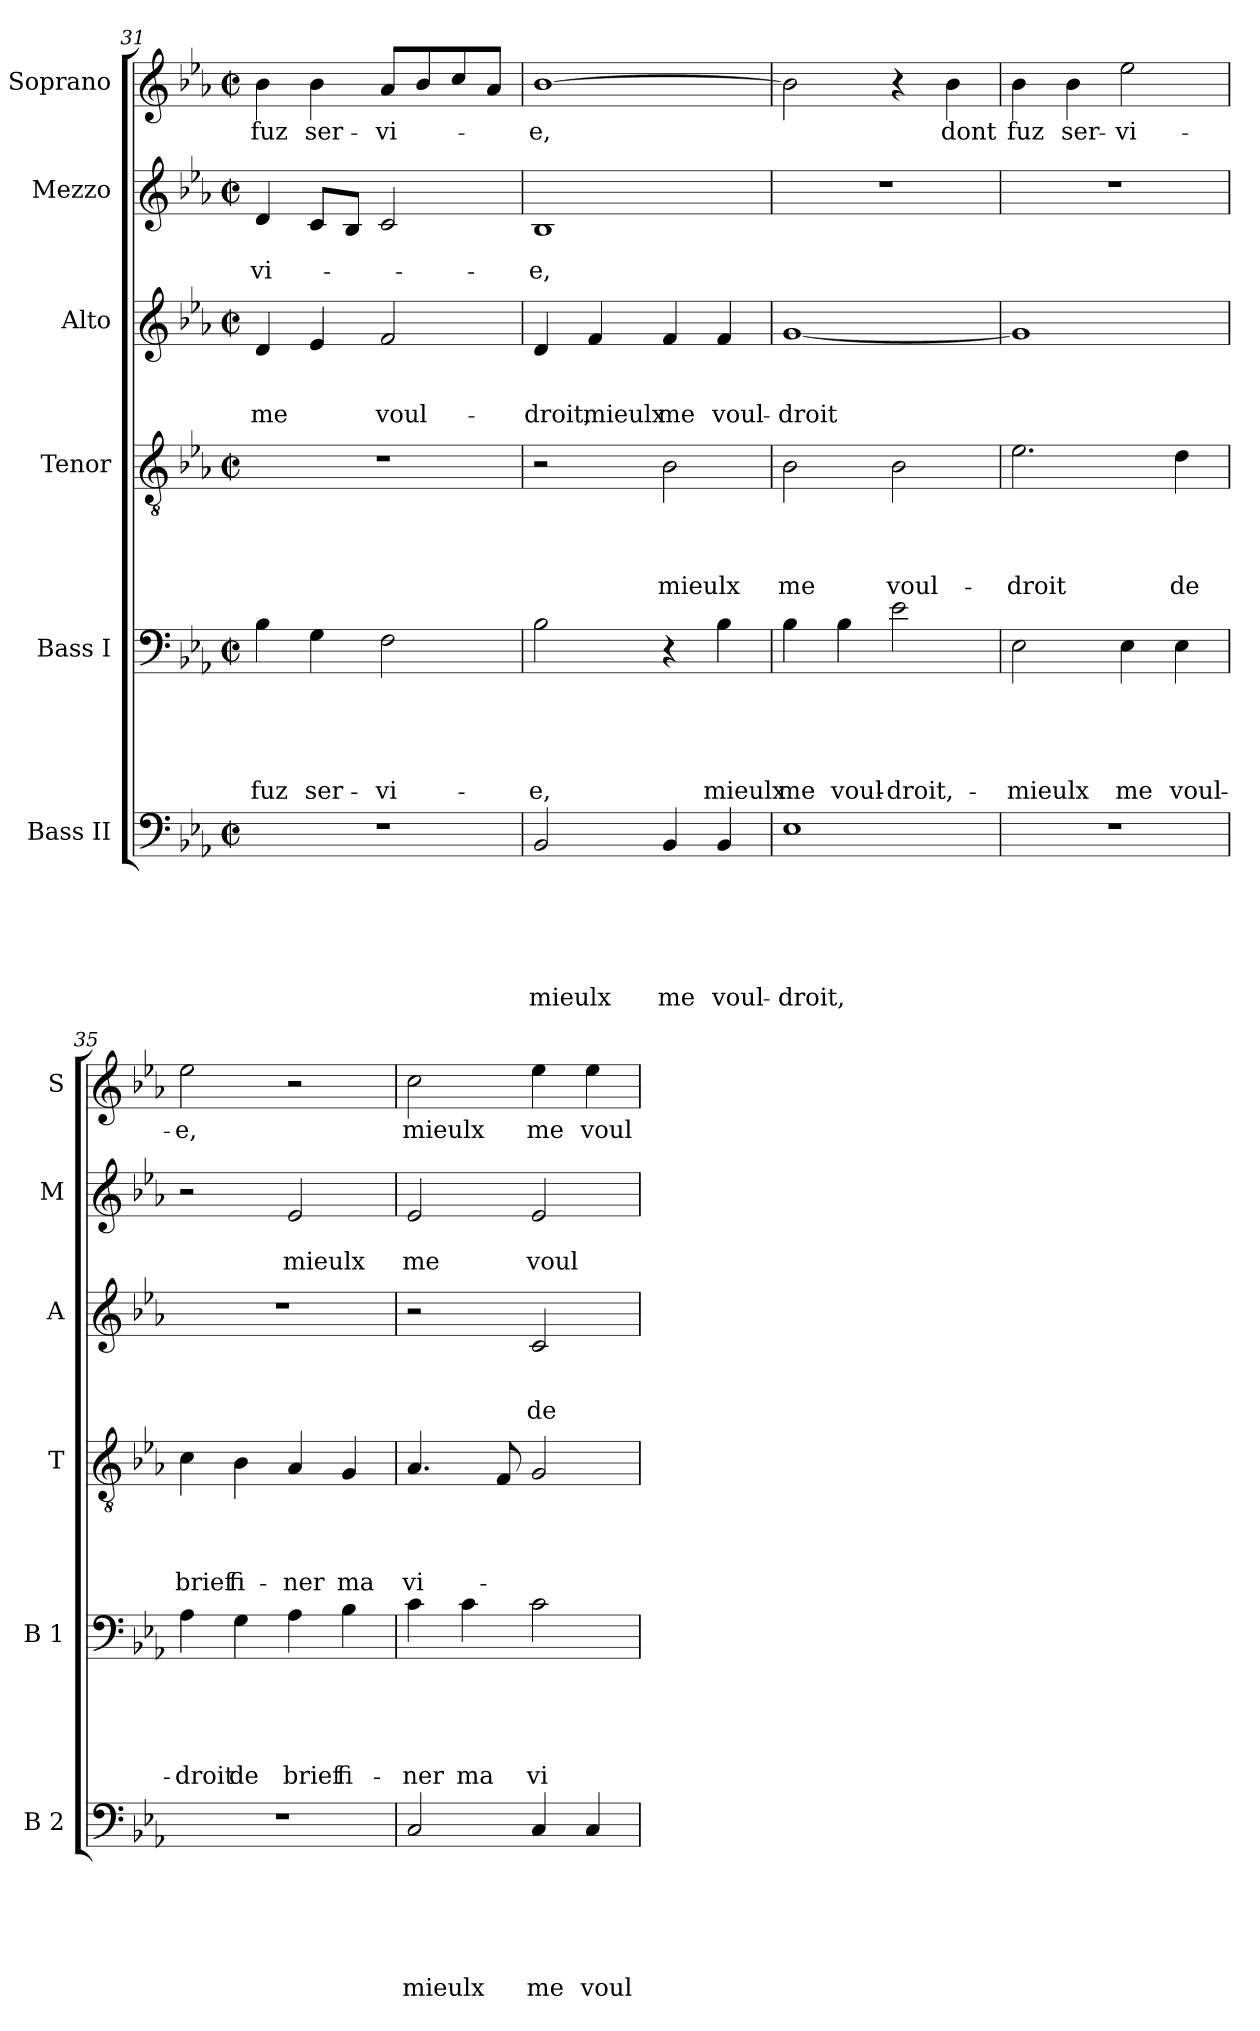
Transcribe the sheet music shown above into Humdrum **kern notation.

**kern	**text	**text	**text	**text	**text	**text	**kern	**text	**text	**text	**text	**text	**kern	**text	**text	**text	**text	**kern	**text	**text	**text	**kern	**text	**text	**kern	**text
*part6	*part6	*part6	*part6	*part6	*part6	*part6	*part5	*part5	*part5	*part5	*part5	*part5	*part4	*part4	*part4	*part4	*part4	*part3	*part3	*part3	*part3	*part2	*part2	*part2	*part1	*part1
*staff6	*staff6	*staff6	*staff6	*staff6	*staff6	*staff6	*staff5	*staff5	*staff5	*staff5	*staff5	*staff5	*staff4	*staff4	*staff4	*staff4	*staff4	*staff3	*staff3	*staff3	*staff3	*staff2	*staff2	*staff2	*staff1	*staff1
*I"Bass II	*	*	*	*	*	*	*I"Bass I	*	*	*	*	*	*I"Tenor	*	*	*	*	*I"Alto	*	*	*	*I"Mezzo	*	*	*I"Soprano	*
*I'B 2	*	*	*	*	*	*	*I'B 1	*	*	*	*	*	*I'T	*	*	*	*	*I'A	*	*	*	*I'M	*	*	*I'S	*
*clefF4	*	*	*	*	*	*	*clefF4	*	*	*	*	*	*clefGv2	*	*	*	*	*clefG2	*	*	*	*clefG2	*	*	*clefG2	*
*k[b-e-a-]	*	*	*	*	*	*	*k[b-e-a-]	*	*	*	*	*	*k[b-e-a-]	*	*	*	*	*k[b-e-a-]	*	*	*	*k[b-e-a-]	*	*	*k[b-e-a-]	*
*E-:	*	*	*	*	*	*	*E-:	*	*	*	*	*	*E-:	*	*	*	*	*E-:	*	*	*	*E-:	*	*	*E-:	*
*M2/2	*	*	*	*	*	*	*M2/2	*	*	*	*	*	*M2/2	*	*	*	*	*M2/2	*	*	*	*M2/2	*	*	*M2/2	*
*met(c|)	*	*	*	*	*	*	*met(c|)	*	*	*	*	*	*met(c|)	*	*	*	*	*met(c|)	*	*	*	*met(c|)	*	*	*met(c|)	*
=31	=31	=31	=31	=31	=31	=31	=31	=31	=31	=31	=31	=31	=31	=31	=31	=31	=31	=31	=31	=31	=31	=31	=31	=31	=31	=31
!	!	!	!	!	!	!	!	!	!	!	!	!LO:LY:b	!	!	!	!	!	!	!	!	!LO:LY:b	!	!	!LO:LY:b	!	!LO:LY:b
1r	.	.	.	.	.	.	4B-\	.	.	.	.	fuz	1r	.	.	.	.	4d/	.	.	me	4d/	.	-vi-	4b-\	fuz
!	!	!	!	!	!	!	!	!	!	!	!	!LO:LY:b	!	!	!	!	!	!	!	!	!	!	!	!	!	!LO:LY:b
.	.	.	.	.	.	.	4G\	.	.	.	.	ser-	.	.	.	.	.	4e-/	.	.	.	8c/L	.	.	4b-\	ser-
.	.	.	.	.	.	.	.	.	.	.	.	.	.	.	.	.	.	.	.	.	.	8B-/J	.	.	.	.
!	!	!	!	!	!	!	!	!	!	!	!	!LO:LY:b	!	!	!	!	!	!	!	!	!LO:LY:b	!	!	!	!	!LO:LY:b
.	.	.	.	.	.	.	2F\	.	.	.	.	-vi-	.	.	.	.	.	2f/	.	.	voul-	2c/	.	.	8a-/L	-vi-
.	.	.	.	.	.	.	.	.	.	.	.	.	.	.	.	.	.	.	.	.	.	.	.	.	8b-/	.
.	.	.	.	.	.	.	.	.	.	.	.	.	.	.	.	.	.	.	.	.	.	.	.	.	8cc/	.
.	.	.	.	.	.	.	.	.	.	.	.	.	.	.	.	.	.	.	.	.	.	.	.	.	8a-/J	.
=32	=32	=32	=32	=32	=32	=32	=32	=32	=32	=32	=32	=32	=32	=32	=32	=32	=32	=32	=32	=32	=32	=32	=32	=32	=32	=32
!	!	!	!	!	!	!LO:LY:b	!	!	!	!	!	!LO:LY:b	!	!	!	!	!	!	!	!	!LO:LY:b	!	!	!LO:LY:b	!	!LO:LY:b:rj
2BB-/	.	.	.	.	.	mieulx	2B-\	.	.	.	.	-e,	2r	.	.	.	.	4d/	.	.	-droit,	1B-	.	-e,	[>1b-	-e,
!	!	!	!	!	!	!	!	!	!	!	!	!	!	!	!	!	!	!	!	!	!LO:LY:b	!	!	!	!	!
.	.	.	.	.	.	.	.	.	.	.	.	.	.	.	.	.	.	4f/	.	.	mieulx	.	.	.	.	.
!	!	!	!	!	!	!LO:LY:b	!	!	!	!	!	!	!	!	!	!	!LO:LY:b	!	!	!	!LO:LY:b	!	!	!	!	!
4BB-/	.	.	.	.	.	me	4r	.	.	.	.	.	2B-\	.	.	.	mieulx	4f/	.	.	me	.	.	.	.	.
!	!	!	!	!	!	!LO:LY:b	!	!	!	!	!	!LO:LY:b	!	!	!	!	!	!	!	!	!LO:LY:b	!	!	!	!	!
4BB-/	.	.	.	.	.	voul-	4B-\	.	.	.	.	mieulx	.	.	.	.	.	4f/	.	.	voul-	.	.	.	.	.
=33	=33	=33	=33	=33	=33	=33	=33	=33	=33	=33	=33	=33	=33	=33	=33	=33	=33	=33	=33	=33	=33	=33	=33	=33	=33	=33
!	!	!	!	!	!	!LO:LY:b	!	!	!	!	!	!LO:LY:b	!	!	!	!	!LO:LY:b	!	!	!	!LO:LY:b	!	!	!	!	!
1E-	.	.	.	.	.	-droit,	4B-\	.	.	.	.	me	2B-\	.	.	.	me	[>1g	.	.	-droit	1r	.	.	2b-\]	.
!	!	!	!	!	!	!	!	!	!	!	!	!LO:LY:b	!	!	!	!	!	!	!	!	!	!	!	!	!	!
.	.	.	.	.	.	.	4B-\	.	.	.	.	voul-	.	.	.	.	.	.	.	.	.	.	.	.	.	.
!	!	!	!	!	!	!	!	!	!	!	!	!LO:LY:b	!	!	!	!	!LO:LY:b	!	!	!	!	!	!	!	!	!
.	.	.	.	.	.	.	2e-\	.	.	.	.	-droit,-	2B-\	.	.	.	voul-	.	.	.	.	.	.	.	4r	.
!	!	!	!	!	!	!	!	!	!	!	!	!	!	!	!	!	!	!	!	!	!	!	!	!	!	!LO:LY:b
.	.	.	.	.	.	.	.	.	.	.	.	.	.	.	.	.	.	.	.	.	.	.	.	.	4b-\	dont
!!LO:PB:g=z
=34	=34	=34	=34	=34	=34	=34	=34	=34	=34	=34	=34	=34	=34	=34	=34	=34	=34	=34	=34	=34	=34	=34	=34	=34	=34	=34
!	!	!	!	!	!	!	!	!	!	!	!	!LO:LY:b	!	!	!	!	!LO:LY:b	!	!	!	!	!	!	!	!	!LO:LY:b
1r	.	.	.	.	.	.	2E-\	.	.	.	.	-mieulx	2.e-\	.	.	.	-droit	1g]	.	.	.	1r	.	.	4b-\	fuz
!	!	!	!	!	!	!	!	!	!	!	!	!	!	!	!	!	!	!	!	!	!	!	!	!	!	!LO:LY:b
.	.	.	.	.	.	.	.	.	.	.	.	.	.	.	.	.	.	.	.	.	.	.	.	.	4b-\	ser-
!	!	!	!	!	!	!	!	!	!	!	!	!LO:LY:b	!	!	!	!	!	!	!	!	!	!	!	!	!	!LO:LY:b
.	.	.	.	.	.	.	4E-\	.	.	.	.	me	.	.	.	.	.	.	.	.	.	.	.	.	2ee-\	-vi-
!	!	!	!	!	!	!	!	!	!	!	!	!LO:LY:b	!	!	!	!	!LO:LY:b	!	!	!	!	!	!	!	!	!
.	.	.	.	.	.	.	4E-\	.	.	.	.	voul-	4d\	.	.	.	de	.	.	.	.	.	.	.	.	.
=35	=35	=35	=35	=35	=35	=35	=35	=35	=35	=35	=35	=35	=35	=35	=35	=35	=35	=35	=35	=35	=35	=35	=35	=35	=35	=35
!	!	!	!	!	!	!	!	!	!	!	!	!LO:LY:b	!	!	!	!	!LO:LY:b	!	!	!	!	!	!	!	!	!LO:LY:b
1r	.	.	.	.	.	.	4A-\	.	.	.	.	-droit	4c\	.	.	.	brief	1r	.	.	.	2r	.	.	2ee-\	-e,
!	!	!	!	!	!	!	!	!	!	!	!	!LO:LY:b	!	!	!	!	!LO:LY:b	!	!	!	!	!	!	!	!	!
.	.	.	.	.	.	.	4G\	.	.	.	.	de	4B-\	.	.	.	fi-	.	.	.	.	.	.	.	.	.
!	!	!	!	!	!	!	!	!	!	!	!	!LO:LY:b	!	!	!	!	!LO:LY:b	!	!	!	!	!	!	!LO:LY:b	!	!
.	.	.	.	.	.	.	4A-\	.	.	.	.	brief	4A-/	.	.	.	-ner	.	.	.	.	2e-/	.	mieulx	2r	.
!	!	!	!	!	!	!	!	!	!	!	!	!LO:LY:b	!	!	!	!	!LO:LY:b	!	!	!	!	!	!	!	!	!
.	.	.	.	.	.	.	4B-\	.	.	.	.	fi-	4G/	.	.	.	ma	.	.	.	.	.	.	.	.	.
=36	=36	=36	=36	=36	=36	=36	=36	=36	=36	=36	=36	=36	=36	=36	=36	=36	=36	=36	=36	=36	=36	=36	=36	=36	=36	=36
!	!	!	!	!	!	!LO:LY:b	!	!	!	!	!	!LO:LY:b	!	!	!	!	!LO:LY:b	!	!	!	!	!	!	!LO:LY:b	!	!LO:LY:b
2C/	.	.	.	.	.	mieulx	4c\	.	.	.	.	-ner	4.A-/	.	.	.	vi-	2r	.	.	.	2e-/	.	me	2cc\	mieulx
!	!	!	!	!	!	!	!	!	!	!	!	!LO:LY:b	!	!	!	!	!	!	!	!	!	!	!	!	!	!
.	.	.	.	.	.	.	4c\	.	.	.	.	ma	.	.	.	.	.	.	.	.	.	.	.	.	.	.
.	.	.	.	.	.	.	.	.	.	.	.	.	8F/	.	.	.	.	.	.	.	.	.	.	.	.	.
!	!	!	!	!	!	!LO:LY:b	!	!	!	!	!	!LO:LY:b	!	!	!	!	!	!	!	!	!LO:LY:b	!	!	!LO:LY:b	!	!LO:LY:b
4C/	.	.	.	.	.	me	2c\	.	.	.	.	vi-	2G/	.	.	.	.	2c/	.	.	de	2e-/	.	voul-	4ee-\	me
!	!	!	!	!	!	!LO:LY:b	!	!	!	!	!	!	!	!	!	!	!	!	!	!	!	!	!	!	!	!LO:LY:b
4C/	.	.	.	.	.	voul-	.	.	.	.	.	.	.	.	.	.	.	.	.	.	.	.	.	.	4ee-\	voul-
=	=	=	=	=	=	=	=	=	=	=	=	=	=	=	=	=	=	=	=	=	=	=	=	=	=	=
*-	*-	*-	*-	*-	*-	*-	*-	*-	*-	*-	*-	*-	*-	*-	*-	*-	*-	*-	*-	*-	*-	*-	*-	*-	*-	*-
